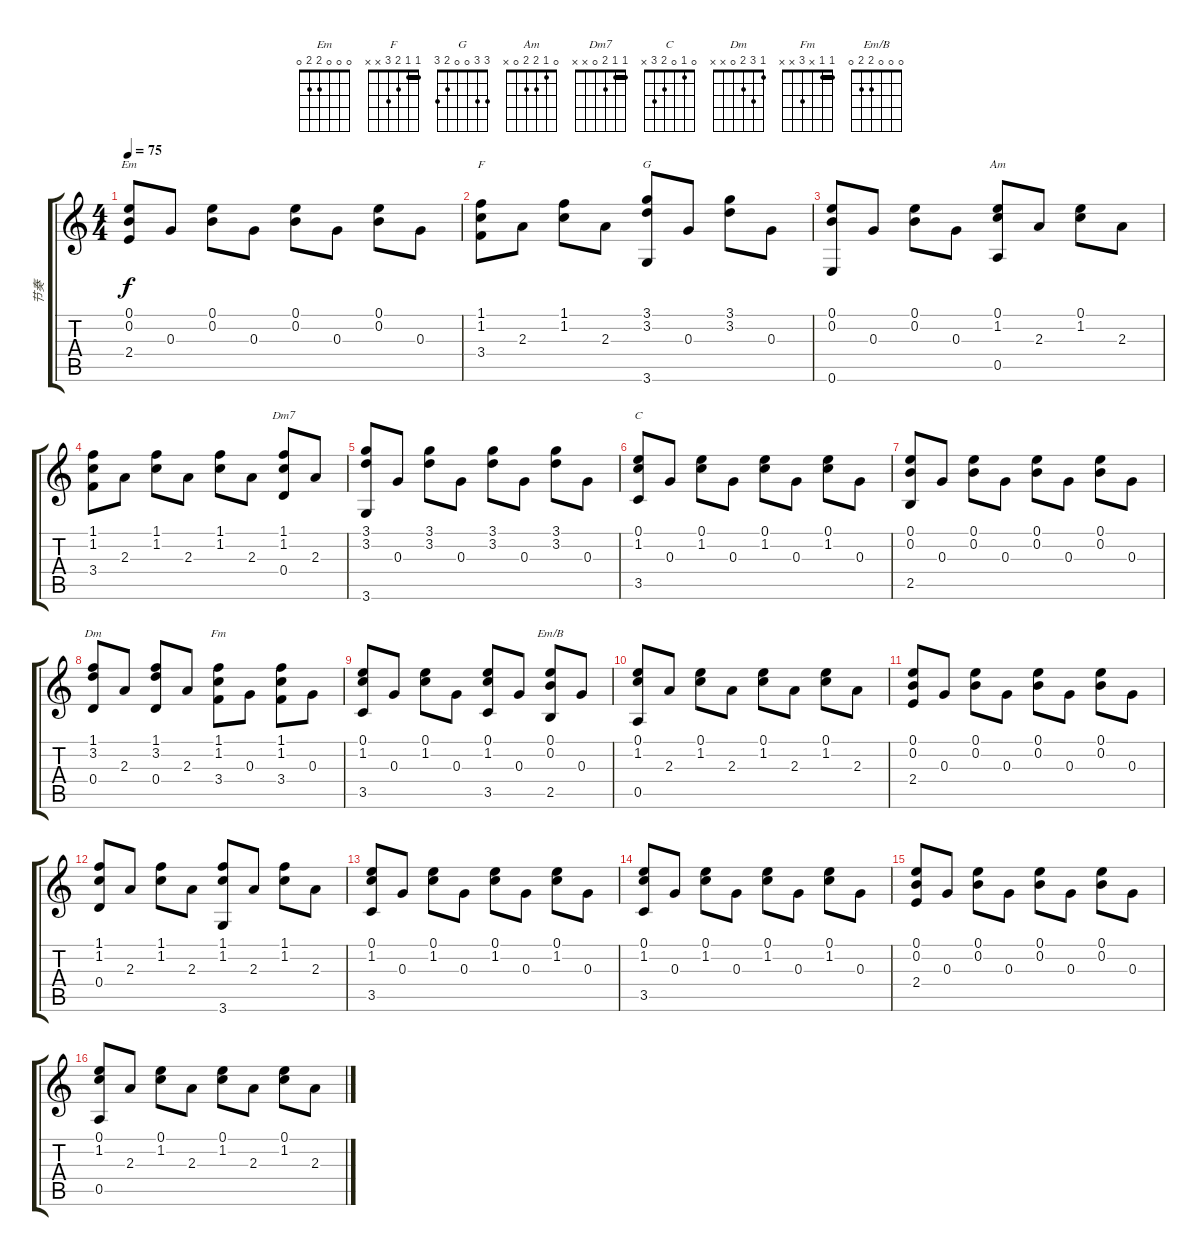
\track ("节奏" "节奏") {instrument acousticguitarsteel}
\staff {score tabs}
\tuning (E4 B3 G3 D3 A2 E2) {hide}
\chord ("Em" 0 0 0 2 2 0)
\chord ("F" 1 1 2 3 x x) {barre 1}
\chord ("G" 3 3 0 0 2 3)
\chord ("Am" 0 1 2 2 0 x)
\chord ("Dm7" 1 1 2 0 x x) {barre 1}
\chord ("C" 0 1 0 2 3 x)
\chord ("Dm" 1 3 2 0 x x)
\chord ("Fm" 1 1 x 3 x x) {barre 1}
\chord ("Em/B" 0 0 0 2 2 0)
\ts (4 4)
\tempo 75
\clef g2
\ks c
(0.1 0.2 2.4).8{ch "Em" dy f} 0.3.8 (0.1 0.2).8 0.3.8 (0.1 0.2).8 0.3.8 (0.1 0.2).8 0.3.8 |
(1.1 1.2 3.4).8{ch "F"} 2.3.8 (1.1 1.2).8 2.3.8 (3.1 3.2 3.6).8{ch "G"} 0.3.8 (3.1 3.2).8 0.3.8 |
(0.1 0.2 0.6).8 0.3.8 (0.1 0.2).8 0.3.8 (0.1 1.2 0.5).8{ch "Am"} 2.3.8 (0.1 1.2).8 2.3.8 |
(1.1 1.2 3.4).8 2.3.8 (1.1 1.2).8 2.3.8 (1.1 1.2).8 2.3.8 (1.1 1.2 0.4).8{ch "Dm7"} 2.3.8 |
(3.1 3.2 3.6).8 0.3.8 (3.1 3.2).8 0.3.8 (3.1 3.2).8 0.3.8 (3.1 3.2).8 0.3.8 |
(0.1 1.2 3.5).8{ch "C"} 0.3.8 (0.1 1.2).8 0.3.8 (0.1 1.2).8 0.3.8 (0.1 1.2).8 0.3.8 |
(0.1 0.2 2.5).8 0.3.8 (0.1 0.2).8 0.3.8 (0.1 0.2).8 0.3.8 (0.1 0.2).8 0.3.8 |
(1.1 3.2 0.4).8{ch "Dm"} 2.3.8 (1.1 3.2 0.4).8 2.3.8 (1.1 1.2 3.4).8{ch "Fm"} 0.3.8 (1.1 1.2 3.4).8 0.3.8 |
(0.1 1.2 3.5).8 0.3.8 (0.1 1.2).8 0.3.8 (0.1 1.2 3.5).8 0.3.8 (0.1 0.2 2.5).8{ch "Em/B"} 0.3.8 |
(0.1 1.2 0.5).8 2.3.8 (0.1 1.2).8 2.3.8 (0.1 1.2).8 2.3.8 (0.1 1.2).8 2.3.8 |
(0.1 0.2 2.4).8 0.3.8 (0.1 0.2).8 0.3.8 (0.1 0.2).8 0.3.8 (0.1 0.2).8 0.3.8 |
(1.1 1.2 0.4).8 2.3.8 (1.1 1.2).8 2.3.8 (1.1 1.2 3.6).8 2.3.8 (1.1 1.2).8 2.3.8 |
(0.1 1.2 3.5).8 0.3.8 (0.1 1.2).8 0.3.8 (0.1 1.2).8 0.3.8 (0.1 1.2).8 0.3.8 |
(0.1 1.2 3.5).8 0.3.8 (0.1 1.2).8 0.3.8 (0.1 1.2).8 0.3.8 (0.1 1.2).8 0.3.8 |
(0.1 0.2 2.4).8 0.3.8 (0.1 0.2).8 0.3.8 (0.1 0.2).8 0.3.8 (0.1 0.2).8 0.3.8 |
(0.1 1.2 0.5).8 2.3.8 (0.1 1.2).8 2.3.8 (0.1 1.2).8 2.3.8 (0.1 1.2).8 2.3.8
